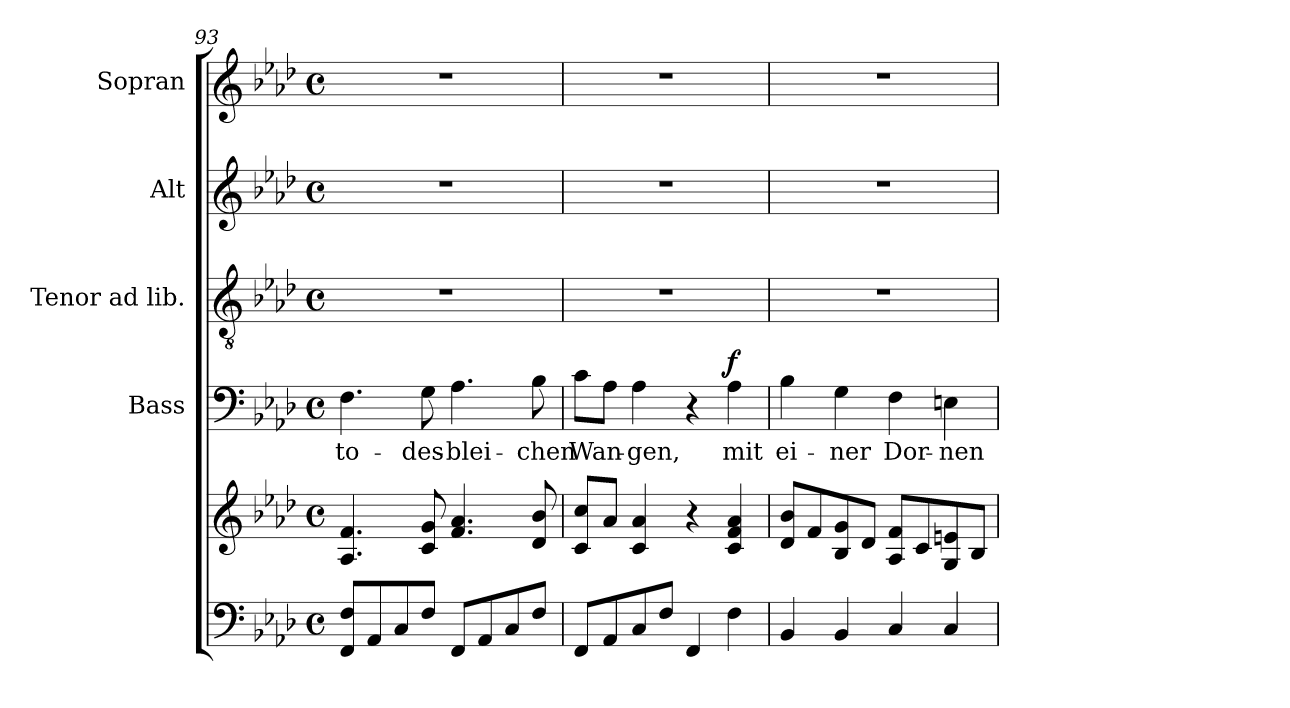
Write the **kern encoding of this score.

**kern	**kern	**kern	**text	**dynam	**kern	**kern	**kern
*part5	*part5	*part4	*part4	*part4	*part3	*part2	*part1
*staff6	*staff5	*staff4	*staff4	*staff4	*staff3	*staff2	*staff1
*	*	*I"Bass	*	*	*I"Tenor ad lib.	*I"Alt	*I"Sopran
*	*	*I'B.	*	*	*I'T.	*I'A.	*I'S.
!!LO:LB:g=z
*clefF4	*clefG2	*clefF4	*	*	*clefGv2	*clefG2	*clefG2
*k[b-e-a-d-]	*k[b-e-a-d-]	*k[b-e-a-d-]	*	*	*k[b-e-a-d-]	*k[b-e-a-d-]	*k[b-e-a-d-]
*A-:	*A-:	*A-:	*	*	*A-:	*A-:	*A-:
*M4/4	*M4/4	*M4/4	*	*	*M4/4	*M4/4	*M4/4
*met(c)	*met(c)	*met(c)	*	*	*met(c)	*met(c)	*met(c)
=93	=93	=93	=93	=93	=93	=93	=93
!	!	!	!LO:LY:b	!	!	!	!
8FF/ 8F/L	4.A-/ 4.f/	4.F\	to-	.	1r	1r	1r
8AA-/	.	.	.	.	.	.	.
8C/	.	.	.	.	.	.	.
!	!	!	!LO:LY:b	!	!	!	!
8F/J	8c/ 8g/	8G\	-des-	.	.	.	.
!	!	!	!LO:LY:b	!	!	!	!
8FF/L	4.f/ 4.a-/	4.A-\	-blei-	.	.	.	.
8AA-/	.	.	.	.	.	.	.
8C/	.	.	.	.	.	.	.
!	!	!	!LO:LY:b	!	!	!	!
8F/J	8d-/ 8b-/	8B-\	-chen	.	.	.	.
=94	=94	=94	=94	=94	=94	=94	=94
!	!	!	!LO:LY:b	!	!	!	!
8FF/L	8c/ 8cc/L	8c\L	Wan-	.	1r	1r	1r
8AA-/	8a-/J	8A-\J	.	.	.	.	.
!	!	!	!LO:LY:b	!	!	!	!
8C/	4c/ 4a-/	4A-\	-gen,	.	.	.	.
8F/J	.	.	.	.	.	.	.
4FF/	4r	4r	.	.	.	.	.
!	!	!	!LO:LY:b	!LO:DY:a	!	!	!
4F\	4c/ 4f/ 4a-/	4A-\	mit	f	.	.	.
=95	=95	=95	=95	=95	=95	=95	=95
!	!	!	!LO:LY:b	!	!	!	!
4BB-/	8d-/ 8b-/L	4B-\	ei-	.	1r	1r	1r
.	8f/	.	.	.	.	.	.
!	!	!	!LO:LY:b	!	!	!	!
4BB-/	8B-/ 8g/	4G\	-ner	.	.	.	.
.	8d-/J	.	.	.	.	.	.
!	!	!	!LO:LY:b	!	!	!	!
4C/	8A-/ 8f/L	4F\	Dor-	.	.	.	.
.	8c/	.	.	.	.	.	.
!	!	!	!LO:LY:b	!	!	!	!
4C/	8G/ 8en/	4En\	-nen-	.	.	.	.
.	8B-/J	.	.	.	.	.	.
=	=	=	=	=	=	=	=
*-	*-	*-	*-	*-	*-	*-	*-
